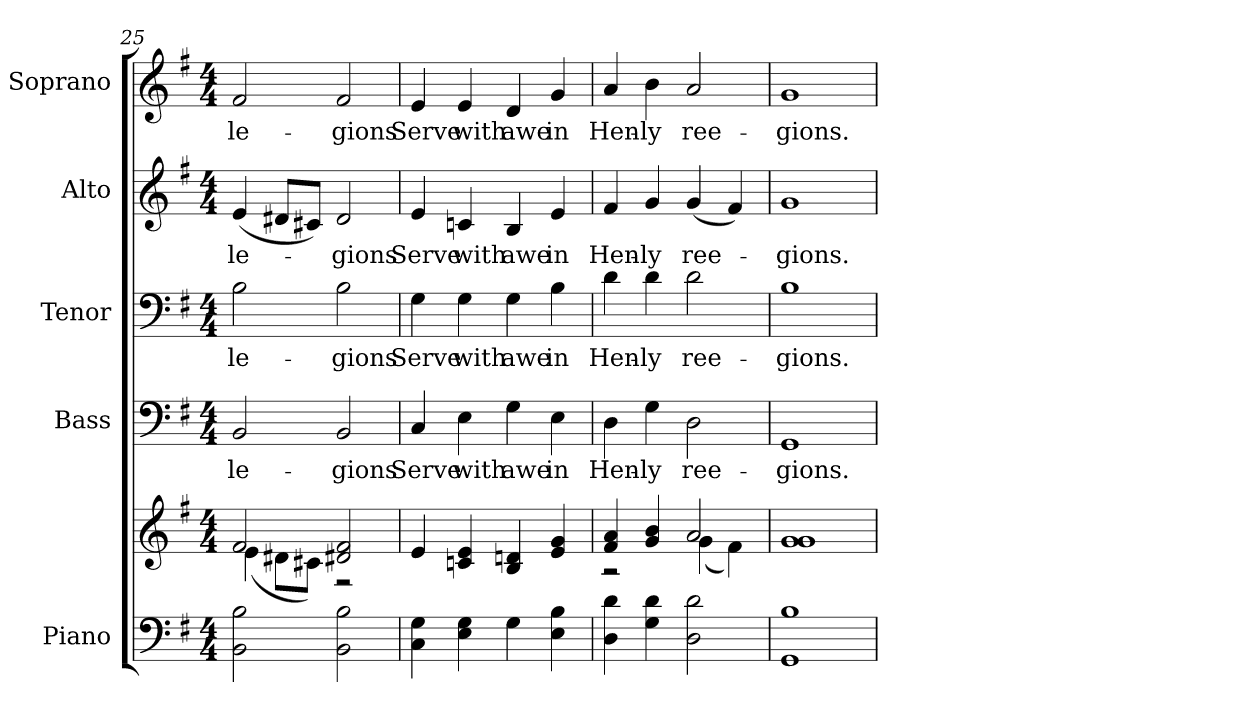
**kern	**kern	**kern	**text	**kern	**text	**kern	**text	**kern	**text
*part5	*part5	*part4	*part4	*part3	*part3	*part2	*part2	*part1	*part1
*staff6	*staff5	*staff4	*staff4	*staff3	*staff3	*staff2	*staff2	*staff1	*staff1
*I"Piano	*	*I"Bass	*	*I"Tenor	*	*I"Alto	*	*I"Soprano	*
*I'Pno.	*	*I'B.	*	*I'T.	*	*I'A.	*	*I'S.	*
!!LO:PB:g=z
*clefF4	*clefG2	*clefF4	*	*clefF4	*	*clefG2	*	*clefG2	*
*k[f#]	*k[f#]	*k[f#]	*	*k[f#]	*	*k[f#]	*	*k[f#]	*
*G:	*G:	*G:	*	*G:	*	*G:	*	*G:	*
*M4/4	*M4/4	*M4/4	*	*M4/4	*	*M4/4	*	*M4/4	*
=25	=25	=25	=25	=25	=25	=25	=25	=25	=25
*	*^	*	*	*	*	*	*	*	*
!	!	!	!	!LO:LY:b:color=#000000	!	!	!	!	!	!
!	!	!	!	!	!	!LO:LY:b:color=#000000	!	!	!	!
!	!	!	!	!	!	!	!	!LO:LY:b:color=#000000	!	!
!	!	!	!	!	!	!	!	!	!	!LO:LY:b:color=#000000
2BBi\ 2Bi	2f#i/	(4ei\	2BBi/	le-	2Bi\	le-	(4ei/	le-	2f#i/	le-
.	.	8d#Xi\L	.	.	.	.	8d#Xi/L	.	.	.
.	.	8c#Xi\J)	.	.	.	.	8c#Xi/J)	.	.	.
!	!	!	!	!LO:LY:b:color=#000000	!	!	!	!	!	!
!	!	!	!	!	!	!LO:LY:b:color=#000000	!	!	!	!
!	!	!	!	!	!	!	!	!LO:LY:b:color=#000000	!	!
!	!	!	!	!	!	!	!	!	!	!LO:LY:b:color=#000000
2BBi\ 2Bi	2d#Xi/ 2f#i	2r	2BBi/	-gions	2Bi\	-gions	2d#i/	-gions	2f#i/	-gions
*	*v	*v	*	*	*	*	*	*	*	*
=26	=26	=26	=26	=26	=26	=26	=26	=26	=26
*	*^	*	*	*	*	*	*	*	*
!	!	!	!	!LO:LY:b:color=#000000	!	!	!	!	!	!
*	*v	*v	*	*	*	*	*	*	*	*
*	*^	*	*	*	*	*	*	*	*
!	!	!	!	!	!	!LO:LY:b:color=#000000	!	!	!	!
*	*v	*v	*	*	*	*	*	*	*	*
*	*^	*	*	*	*	*	*	*	*
!	!	!	!	!	!	!	!	!LO:LY:b:color=#000000	!	!
*	*v	*v	*	*	*	*	*	*	*	*
*	*^	*	*	*	*	*	*	*	*
!	!	!	!	!	!	!	!	!	!	!LO:LY:b:color=#000000
*	*v	*v	*	*	*	*	*	*	*	*
4Ci\ 4Gi	4ei/	4Ci/	Serve	4Gi\	Serve	4ei/	Serve	4ei/	Serve
!	!	!	!LO:LY:b:color=#000000	!	!	!	!	!	!
!	!	!	!	!	!LO:LY:b:color=#000000	!	!	!	!
!	!	!	!	!	!	!	!LO:LY:b:color=#000000	!	!
!	!	!	!	!	!	!	!	!	!LO:LY:b:color=#000000
4Ei\ 4Gi	4cni/ 4ei	4Ei\	with	4Gi\	with	4cni/	with	4ei/	with
!	!	!	!LO:LY:b:color=#000000	!	!	!	!	!	!
!	!	!	!	!	!LO:LY:b:color=#000000	!	!	!	!
!	!	!	!	!	!	!	!LO:LY:b:color=#000000	!	!
!	!	!	!	!	!	!	!	!	!LO:LY:b:color=#000000
4Gi\	4Bi/ 4dni	4Gi\	awe	4Gi\	awe	4Bi/	awe	4di/	awe
!	!	!	!LO:LY:b:color=#000000	!	!	!	!	!	!
!	!	!	!	!	!LO:LY:b:color=#000000	!	!	!	!
!	!	!	!	!	!	!	!LO:LY:b:color=#000000	!	!
!	!	!	!	!	!	!	!	!	!LO:LY:b:color=#000000
4Ei\ 4Bi	4ei/ 4gi	4Ei\	in	4Bi\	in	4ei/	in	4gi/	in
=27	=27	=27	=27	=27	=27	=27	=27	=27	=27
*	*^	*	*	*	*	*	*	*	*
!	!	!	!	!LO:LY:b:color=#000000	!	!	!	!	!	!
!	!	!	!	!	!	!LO:LY:b:color=#000000	!	!	!	!
!	!	!	!	!	!	!	!	!LO:LY:b:color=#000000	!	!
!	!	!	!	!	!	!	!	!	!	!LO:LY:b:color=#000000
4Di\ 4di	4f#i/ 4ai	2r	4Di\	Hen-	4di\	Hen-	4f#i/	Hen-	4ai/	Hen-
!	!	!	!	!LO:LY:b:color=#000000	!	!	!	!	!	!
!	!	!	!	!	!	!LO:LY:b:color=#000000	!	!	!	!
!	!	!	!	!	!	!	!	!LO:LY:b:color=#000000	!	!
!	!	!	!	!	!	!	!	!	!	!LO:LY:b:color=#000000
4Gi\ 4di	4gi/ 4bi	.	4Gi\	-ly	4di\	-ly	4gi/	-ly	4bi\	-ly
!	!	!	!	!LO:LY:b:color=#000000	!	!	!	!	!	!
!	!	!	!	!	!	!LO:LY:b:color=#000000	!	!	!	!
!	!	!	!	!	!	!	!	!LO:LY:b:color=#000000	!	!
!	!	!	!	!	!	!	!	!	!	!LO:LY:b:color=#000000
2Di\ 2di	2ai/	(4gi\	2Di\	ree-	2di\	ree-	(4gi/	ree-	2ai/	ree-
.	.	4f#i\)	.	.	.	.	4f#i/)	.	.	.
*	*v	*v	*	*	*	*	*	*	*	*
!!LO:PB:g=z
=28	=28	=28	=28	=28	=28	=28	=28	=28	=28
*	*^	*	*	*	*	*	*	*	*
!	!	!	!	!LO:LY:b:color=#000000	!	!	!	!	!	!
*	*v	*v	*	*	*	*	*	*	*	*
*	*^	*	*	*	*	*	*	*	*
!	!	!	!	!	!	!LO:LY:b:color=#000000	!	!	!	!
*	*v	*v	*	*	*	*	*	*	*	*
*	*^	*	*	*	*	*	*	*	*
!	!	!	!	!	!	!	!	!LO:LY:b:color=#000000	!	!
*	*v	*v	*	*	*	*	*	*	*	*
*	*^	*	*	*	*	*	*	*	*
!	!	!	!	!	!	!	!	!	!	!LO:LY:b:color=#000000
*	*v	*v	*	*	*	*	*	*	*	*
1GGi 1Bi	1gi 1gi	1GGi	-gions.	1Bi	-gions.	1gi	-gions.	1gi	-gions.
=	=	=	=	=	=	=	=	=	=
*-	*-	*-	*-	*-	*-	*-	*-	*-	*-
